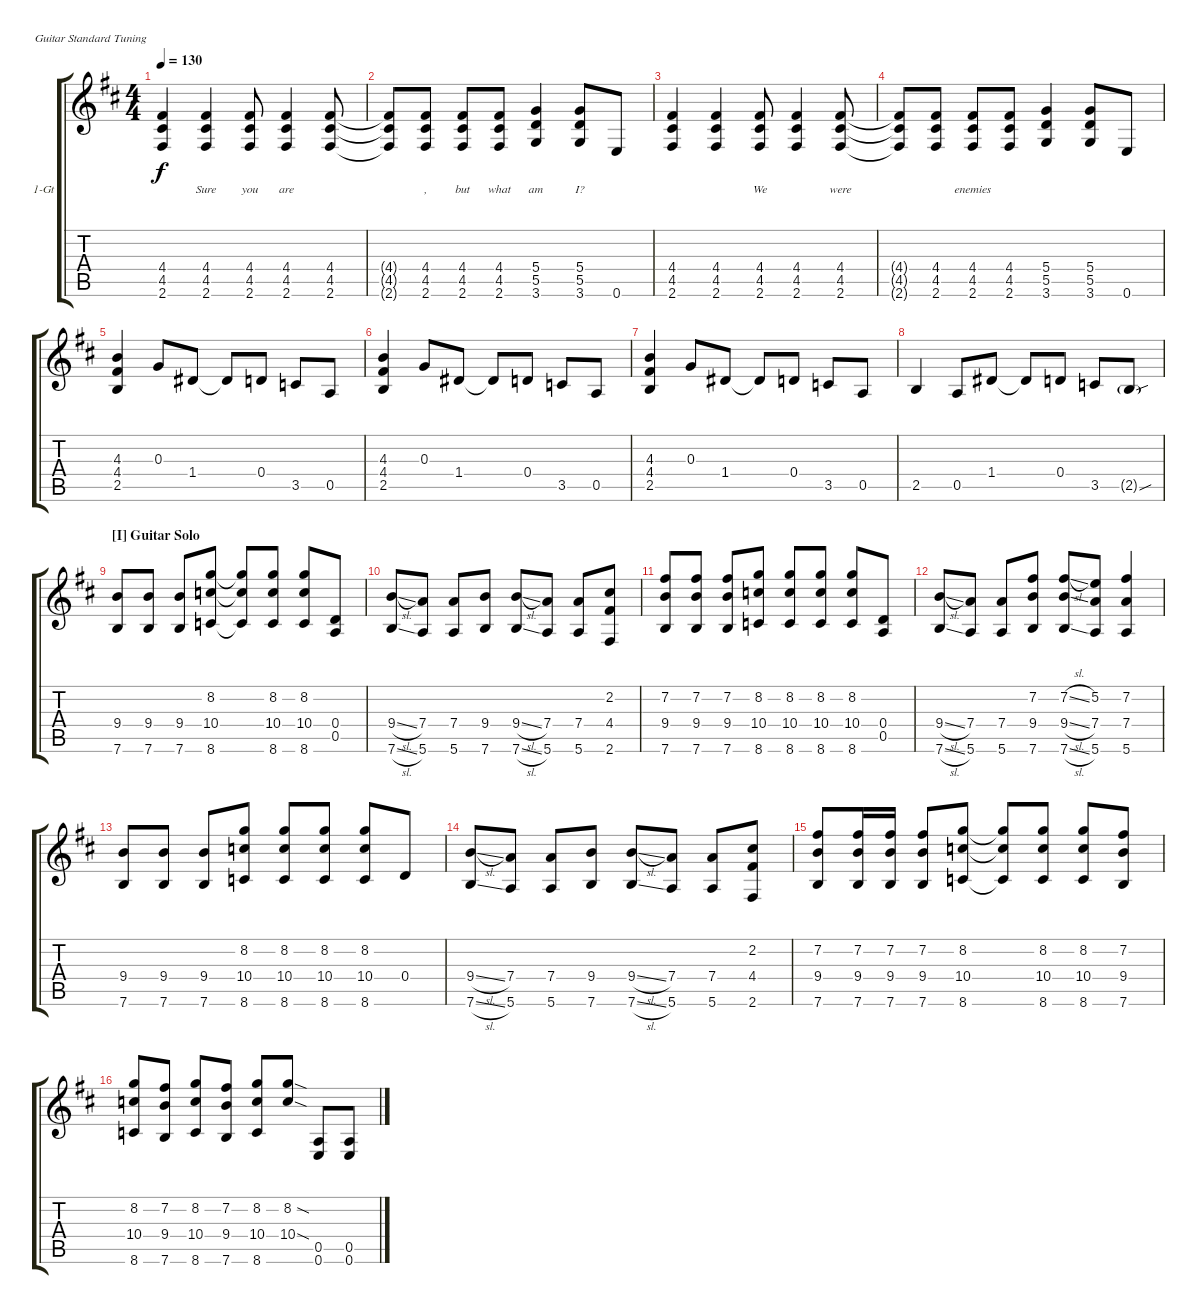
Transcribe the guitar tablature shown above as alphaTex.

\defaultSystemsLayout 4
\bracketExtendMode groupsimilarinstruments
\firstSystemTrackNameOrientation horizontal
\otherSystemsTrackNameOrientation horizontal
\track ("Guitar" "1-Gt") {instrument distortionguitar}
\staff {score tabs}
\tuning (E4 B3 G3 D3 A2 E2)
\ts (4 4)
\tempo 130
\clef g2
\scale
1.06305
\ks d
(2.6 4.5 4.4).4{lyrics (0 "") lyrics (1 "") lyrics (2 "") lyrics (3 "") lyrics (4 "") dy f} (2.6 4.5 4.4).4{lyrics (0 "Sure") lyrics (1 "") lyrics (2 "") lyrics (3 "") lyrics (4 "")} (2.6 4.5 4.4).8{lyrics (0 "you") lyrics (1 "") lyrics (2 "") lyrics (3 "") lyrics (4 "")} (2.6 4.5 4.4).4{lyrics (0 "are") lyrics (1 "") lyrics (2 "") lyrics (3 "") lyrics (4 "")} (2.6 4.5 4.4).8{lyrics (0 "") lyrics (1 "") lyrics (2 "") lyrics (3 "") lyrics (4 "")} |
\scale
0.936948 (2.6{t} 4.5{t} 4.4{t}).8{lyrics (0 "") lyrics (1 "") lyrics (2 "") lyrics (3 "") lyrics (4 "")} (2.6 4.5 4.4).8{lyrics (0 ",") lyrics (1 "") lyrics (2 "") lyrics (3 "") lyrics (4 "")} (2.6 4.5 4.4).8{lyrics (0 "but") lyrics (1 "") lyrics (2 "") lyrics (3 "") lyrics (4 "")} (2.6 4.5 4.4).8{lyrics (0 "what") lyrics (1 "") lyrics (2 "") lyrics (3 "") lyrics (4 "")} (3.6 5.5 5.4).4{lyrics (0 "am") lyrics (1 "") lyrics (2 "") lyrics (3 "") lyrics (4 "")} (3.6 5.5 5.4).8{lyrics (0 "I?") lyrics (1 "") lyrics (2 "") lyrics (3 "") lyrics (4 "")} 0.6.8{lyrics (0 "") lyrics (1 "") lyrics (2 "") lyrics (3 "") lyrics (4 "")} |
\scale
1.06305 (2.6 4.5 4.4).4{lyrics (0 "") lyrics (1 "") lyrics (2 "") lyrics (3 "") lyrics (4 "")} (2.6 4.5 4.4).4{lyrics (0 "") lyrics (1 "") lyrics (2 "") lyrics (3 "") lyrics (4 "")} (2.6 4.5 4.4).8{lyrics (0 "We") lyrics (1 "") lyrics (2 "") lyrics (3 "") lyrics (4 "")} (2.6 4.5 4.4).4{lyrics (0 "") lyrics (1 "") lyrics (2 "") lyrics (3 "") lyrics (4 "")} (2.6 4.5 4.4).8{lyrics (0 "were") lyrics (1 "") lyrics (2 "") lyrics (3 "") lyrics (4 "")} |
\scale
0.936948 (2.6{t} 4.5{t} 4.4{t}).8{lyrics (0 "") lyrics (1 "") lyrics (2 "") lyrics (3 "") lyrics (4 "")} (2.6 4.5 4.4).8{lyrics (0 "") lyrics (1 "") lyrics (2 "") lyrics (3 "") lyrics (4 "")} (2.6 4.5 4.4).8{lyrics (0 "enemies") lyrics (1 "") lyrics (2 "") lyrics (3 "") lyrics (4 "")} (2.6 4.5 4.4).8{lyrics (0 "") lyrics (1 "") lyrics (2 "") lyrics (3 "") lyrics (4 "")} (3.6 5.5 5.4).4{lyrics (0 "") lyrics (1 "") lyrics (2 "") lyrics (3 "") lyrics (4 "")} (3.6 5.5 5.4).8{lyrics (0 "") lyrics (1 "") lyrics (2 "") lyrics (3 "") lyrics (4 "")} 0.6.8{lyrics (0 "") lyrics (1 "") lyrics (2 "") lyrics (3 "") lyrics (4 "")} |
\scale
1.06305 (2.5 4.4 4.3).4{lyrics (0 "") lyrics (1 "") lyrics (2 "") lyrics (3 "") lyrics (4 "")} 0.3.8{lyrics (0 "") lyrics (1 "") lyrics (2 "") lyrics (3 "") lyrics (4 "")} 1.4.8{lyrics (0 "") lyrics (1 "") lyrics (2 "") lyrics (3 "") lyrics (4 "")} 1.4{t}.8{lyrics (0 "") lyrics (1 "") lyrics (2 "") lyrics (3 "") lyrics (4 "")} 0.4.8{lyrics (0 "") lyrics (1 "") lyrics (2 "") lyrics (3 "") lyrics (4 "")} 3.5.8{lyrics (0 "") lyrics (1 "") lyrics (2 "") lyrics (3 "") lyrics (4 "")} 0.5.8{lyrics (0 "") lyrics (1 "") lyrics (2 "") lyrics (3 "") lyrics (4 "")} |
\scale
0.936948 (2.5 4.4 4.3).4{lyrics (0 "") lyrics (1 "") lyrics (2 "") lyrics (3 "") lyrics (4 "")} 0.3.8{lyrics (0 "") lyrics (1 "") lyrics (2 "") lyrics (3 "") lyrics (4 "")} 1.4.8{lyrics (0 "") lyrics (1 "") lyrics (2 "") lyrics (3 "") lyrics (4 "")} 1.4{t}.8{lyrics (0 "") lyrics (1 "") lyrics (2 "") lyrics (3 "") lyrics (4 "")} 0.4.8{lyrics (0 "") lyrics (1 "") lyrics (2 "") lyrics (3 "") lyrics (4 "")} 3.5.8{lyrics (0 "") lyrics (1 "") lyrics (2 "") lyrics (3 "") lyrics (4 "")} 0.5.8{lyrics (0 "") lyrics (1 "") lyrics (2 "") lyrics (3 "") lyrics (4 "")} |
\scale
1.06305 (2.5 4.4 4.3).4{lyrics (0 "") lyrics (1 "") lyrics (2 "") lyrics (3 "") lyrics (4 "")} 0.3.8{lyrics (0 "") lyrics (1 "") lyrics (2 "") lyrics (3 "") lyrics (4 "")} 1.4.8{lyrics (0 "") lyrics (1 "") lyrics (2 "") lyrics (3 "") lyrics (4 "")} 1.4{t}.8{lyrics (0 "") lyrics (1 "") lyrics (2 "") lyrics (3 "") lyrics (4 "")} 0.4.8{lyrics (0 "") lyrics (1 "") lyrics (2 "") lyrics (3 "") lyrics (4 "")} 3.5.8{lyrics (0 "") lyrics (1 "") lyrics (2 "") lyrics (3 "") lyrics (4 "")} 0.5.8{lyrics (0 "") lyrics (1 "") lyrics (2 "") lyrics (3 "") lyrics (4 "")} |
\scale
0.936948 2.5.4{lyrics (0 "") lyrics (1 "") lyrics (2 "") lyrics (3 "") lyrics (4 "")} 0.5.8{lyrics (0 "") lyrics (1 "") lyrics (2 "") lyrics (3 "") lyrics (4 "")} 1.4.8{lyrics (0 "") lyrics (1 "") lyrics (2 "") lyrics (3 "") lyrics (4 "")} 1.4{t}.8{lyrics (0 "") lyrics (1 "") lyrics (2 "") lyrics (3 "") lyrics (4 "")} 0.4.8{lyrics (0 "") lyrics (1 "") lyrics (2 "") lyrics (3 "") lyrics (4 "")} 3.5.8{lyrics (0 "") lyrics (1 "") lyrics (2 "") lyrics (3 "") lyrics (4 "")} 2.5{sou g}.8{lyrics (0 "") lyrics (1 "") lyrics (2 "") lyrics (3 "") lyrics (4 "")} |
\section ("I" "Guitar Solo")
\scale
1.06305 (7.6 9.4).8{lyrics (0 "") lyrics (1 "") lyrics (2 "") lyrics (3 "") lyrics (4 "")} (7.6 9.4).8{lyrics (0 "") lyrics (1 "") lyrics (2 "") lyrics (3 "") lyrics (4 "")} (7.6 9.4).8{lyrics (0 "") lyrics (1 "") lyrics (2 "") lyrics (3 "") lyrics (4 "")} (8.6 10.4 8.2).8{lyrics (0 "") lyrics (1 "") lyrics (2 "") lyrics (3 "") lyrics (4 "")} (8.6{t} 10.4{t} 8.2{t}).8{lyrics (0 "") lyrics (1 "") lyrics (2 "") lyrics (3 "") lyrics (4 "")} (8.6 8.2 10.4).8{lyrics (0 "") lyrics (1 "") lyrics (2 "") lyrics (3 "") lyrics (4 "")} (8.6 8.2 10.4).8{lyrics (0 "") lyrics (1 "") lyrics (2 "") lyrics (3 "") lyrics (4 "")} (0.5 0.4).8{lyrics (0 "") lyrics (1 "") lyrics (2 "") lyrics (3 "") lyrics (4 "")} |
\scale
0.936948 (7.6{sl} 9.4{sl}).8{lyrics (0 "") lyrics (1 "") lyrics (2 "") lyrics (3 "") lyrics (4 "")} (5.6 7.4).8{lyrics (0 "") lyrics (1 "") lyrics (2 "") lyrics (3 "") lyrics (4 "")} (5.6 7.4).8{lyrics (0 "") lyrics (1 "") lyrics (2 "") lyrics (3 "") lyrics (4 "")} (7.6 9.4).8{lyrics (0 "") lyrics (1 "") lyrics (2 "") lyrics (3 "") lyrics (4 "")} (7.6{sl} 9.4{sl}).8{lyrics (0 "") lyrics (1 "") lyrics (2 "") lyrics (3 "") lyrics (4 "")} (5.6 7.4).8{lyrics (0 "") lyrics (1 "") lyrics (2 "") lyrics (3 "") lyrics (4 "")} (5.6 7.4).8{lyrics (0 "") lyrics (1 "") lyrics (2 "") lyrics (3 "") lyrics (4 "")} (2.6 4.4 2.2).8{lyrics (0 "") lyrics (1 "") lyrics (2 "") lyrics (3 "") lyrics (4 "")} |
\scale
1.06305 (7.6 9.4 7.2).8{lyrics (0 "") lyrics (1 "") lyrics (2 "") lyrics (3 "") lyrics (4 "")} (7.6 9.4 7.2).8{lyrics (0 "") lyrics (1 "") lyrics (2 "") lyrics (3 "") lyrics (4 "")} (7.2 9.4 7.6).8{lyrics (0 "") lyrics (1 "") lyrics (2 "") lyrics (3 "") lyrics (4 "")} (8.6 8.2 10.4).8{lyrics (0 "") lyrics (1 "") lyrics (2 "") lyrics (3 "") lyrics (4 "")} (8.6 8.2 10.4).8{lyrics (0 "") lyrics (1 "") lyrics (2 "") lyrics (3 "") lyrics (4 "")} (8.6 8.2 10.4).8{lyrics (0 "") lyrics (1 "") lyrics (2 "") lyrics (3 "") lyrics (4 "")} (8.6 8.2 10.4).8{lyrics (0 "") lyrics (1 "") lyrics (2 "") lyrics (3 "") lyrics (4 "")} (0.4 0.5).8{lyrics (0 "") lyrics (1 "") lyrics (2 "") lyrics (3 "") lyrics (4 "")} |
\scale
0.936948 (7.6{sl} 9.4{sl}).8{lyrics (0 "") lyrics (1 "") lyrics (2 "") lyrics (3 "") lyrics (4 "")} (5.6 7.4).8{lyrics (0 "") lyrics (1 "") lyrics (2 "") lyrics (3 "") lyrics (4 "")} (5.6 7.4).8{lyrics (0 "") lyrics (1 "") lyrics (2 "") lyrics (3 "") lyrics (4 "")} (7.6 9.4 7.2).8{lyrics (0 "") lyrics (1 "") lyrics (2 "") lyrics (3 "") lyrics (4 "")} (7.6{sl} 9.4{sl} 7.2{sl}).8{lyrics (0 "") lyrics (1 "") lyrics (2 "") lyrics (3 "") lyrics (4 "")} (5.6 7.4 5.2).8{lyrics (0 "") lyrics (1 "") lyrics (2 "") lyrics (3 "") lyrics (4 "")} (5.6 7.4 7.2).4{lyrics (0 "") lyrics (1 "") lyrics (2 "") lyrics (3 "") lyrics (4 "")} |
\scale
1.06305 (7.6 9.4).8{lyrics (0 "") lyrics (1 "") lyrics (2 "") lyrics (3 "") lyrics (4 "")} (7.6 9.4).8{lyrics (0 "") lyrics (1 "") lyrics (2 "") lyrics (3 "") lyrics (4 "")} (7.6 9.4).8{lyrics (0 "") lyrics (1 "") lyrics (2 "") lyrics (3 "") lyrics (4 "")} (8.6 8.2 10.4).8{lyrics (0 "") lyrics (1 "") lyrics (2 "") lyrics (3 "") lyrics (4 "")} (8.6 8.2 10.4).8{lyrics (0 "") lyrics (1 "") lyrics (2 "") lyrics (3 "") lyrics (4 "")} (8.6 8.2 10.4).8{lyrics (0 "") lyrics (1 "") lyrics (2 "") lyrics (3 "") lyrics (4 "")} (8.6 8.2 10.4).8{lyrics (0 "") lyrics (1 "") lyrics (2 "") lyrics (3 "") lyrics (4 "")} 0.4.8{lyrics (0 "") lyrics (1 "") lyrics (2 "") lyrics (3 "") lyrics (4 "")} |
\scale
0.936948 (7.6{sl} 9.4{sl}).8{lyrics (0 "") lyrics (1 "") lyrics (2 "") lyrics (3 "") lyrics (4 "")} (5.6 7.4).8{lyrics (0 "") lyrics (1 "") lyrics (2 "") lyrics (3 "") lyrics (4 "")} (5.6 7.4).8{lyrics (0 "") lyrics (1 "") lyrics (2 "") lyrics (3 "") lyrics (4 "")} (7.6 9.4).8{lyrics (0 "") lyrics (1 "") lyrics (2 "") lyrics (3 "") lyrics (4 "")} (7.6{sl} 9.4{sl}).8{lyrics (0 "") lyrics (1 "") lyrics (2 "") lyrics (3 "") lyrics (4 "")} (5.6 7.4).8{lyrics (0 "") lyrics (1 "") lyrics (2 "") lyrics (3 "") lyrics (4 "")} (5.6 7.4).8{lyrics (0 "") lyrics (1 "") lyrics (2 "") lyrics (3 "") lyrics (4 "")} (2.6 4.4 2.2).8{lyrics (0 "") lyrics (1 "") lyrics (2 "") lyrics (3 "") lyrics (4 "")} |
\scale
1.06305 (7.6 9.4 7.2).8{lyrics (0 "") lyrics (1 "") lyrics (2 "") lyrics (3 "") lyrics (4 "")} (7.6 9.4 7.2).16{lyrics (0 "") lyrics (1 "") lyrics (2 "") lyrics (3 "") lyrics (4 "")} (7.6 9.4 7.2).16{lyrics (0 "") lyrics (1 "") lyrics (2 "") lyrics (3 "") lyrics (4 "")} (7.6 9.4 7.2).8{lyrics (0 "") lyrics (1 "") lyrics (2 "") lyrics (3 "") lyrics (4 "")} (8.6 8.2 10.4).8{lyrics (0 "") lyrics (1 "") lyrics (2 "") lyrics (3 "") lyrics (4 "")} (8.6{t} 8.2{t} 10.4{t}).8{lyrics (0 "") lyrics (1 "") lyrics (2 "") lyrics (3 "") lyrics (4 "")} (8.6 8.2 10.4).8{lyrics (0 "") lyrics (1 "") lyrics (2 "") lyrics (3 "") lyrics (4 "")} (8.6 8.2 10.4).8{lyrics (0 "") lyrics (1 "") lyrics (2 "") lyrics (3 "") lyrics (4 "")} (7.6 9.4 7.2).8{lyrics (0 "") lyrics (1 "") lyrics (2 "") lyrics (3 "") lyrics (4 "")} |
\scale
0.936948 (8.6 8.2 10.4).8{lyrics (0 "") lyrics (1 "") lyrics (2 "") lyrics (3 "") lyrics (4 "")} (7.6 9.4 7.2).8{lyrics (0 "") lyrics (1 "") lyrics (2 "") lyrics (3 "") lyrics (4 "")} (8.6 8.2 10.4).8{lyrics (0 "") lyrics (1 "") lyrics (2 "") lyrics (3 "") lyrics (4 "")} (7.6 9.4 7.2).8{lyrics (0 "") lyrics (1 "") lyrics (2 "") lyrics (3 "") lyrics (4 "")} (8.6 8.2 10.4).8{lyrics (0 "") lyrics (1 "") lyrics (2 "") lyrics (3 "") lyrics (4 "")} (10.4{sod} 8.2{sod}).8{lyrics (0 "") lyrics (1 "") lyrics (2 "") lyrics (3 "") lyrics (4 "")} (0.6 0.5).8{lyrics (0 "") lyrics (1 "") lyrics (2 "") lyrics (3 "") lyrics (4 "")} (0.6 0.5).8{lyrics (0 "") lyrics (1 "") lyrics (2 "") lyrics (3 "") lyrics (4 "")}
